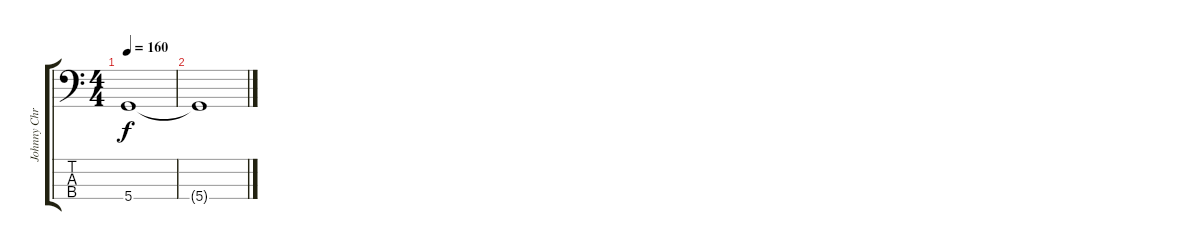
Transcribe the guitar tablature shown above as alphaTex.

\track ("Johnny Christ Bass" "Johnny Chr") {instrument electricbasspick}
\staff {score tabs}
\tuning (G2 D2 A1 D1) {hide}
\ts (4 4)
\tempo 160
\clef f4
\ks c
5.4{t}.1{dy f} |
5.4{t}.1
